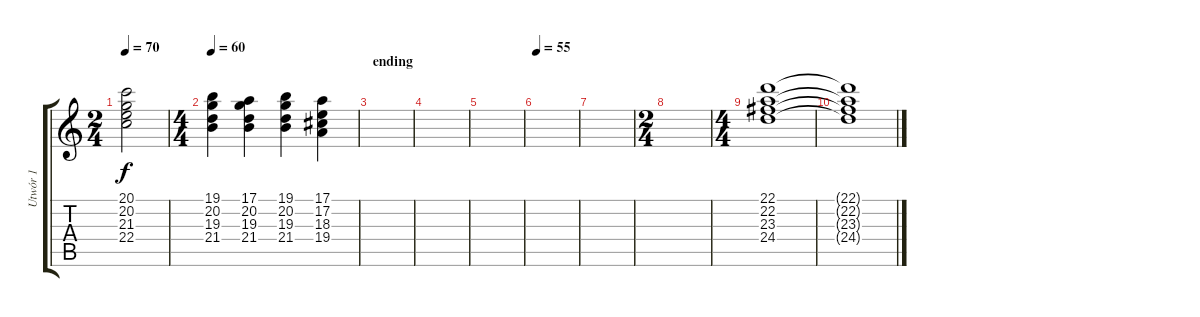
\track ("Utwór 1" "Utwór 1") {instrument churchorgan}
\staff {score tabs}
\tuning (E4 B3 G3 D3 A2 E2) {hide}
\ts (2 4)
\tempo 70
\clef g2
\ks c
(20.1 20.2 21.3 22.4).2{dy f} |
\ts (4 4)
\tempo 60
(19.1 20.2 19.3 21.4).4 (17.1 20.2 19.3 21.4).4 (19.1 20.2 19.3 21.4).4 (17.1 17.2 18.3 19.4).4 |
\section ("" "ending")
|
|
|
\tempo 55
|
|
\ts (2 4)
|
\ts (4 4)
(22.1 22.2 23.3 24.4).1 |
(22.1{t} 22.2{t} 23.3{t} 24.4{t}).1
